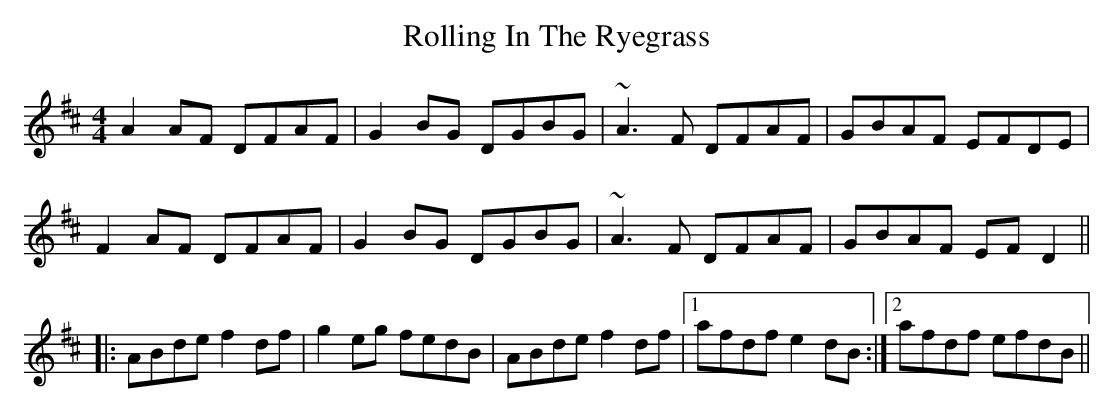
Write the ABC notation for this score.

X:1
M: 4/4
L: 1/8
T: Rolling In The Ryegrass
K: Dmaj
A2AF DFAF|G2BG DGBG|~A3F DFAF|GBAF EFDE|
F2AF DFAF|G2BG DGBG|~A3F DFAF|GBAF EFD2||
|: ABde f2df|g2eg fedB|ABde f2df |1 afdf e2dB :|2 afdf efdB ||
